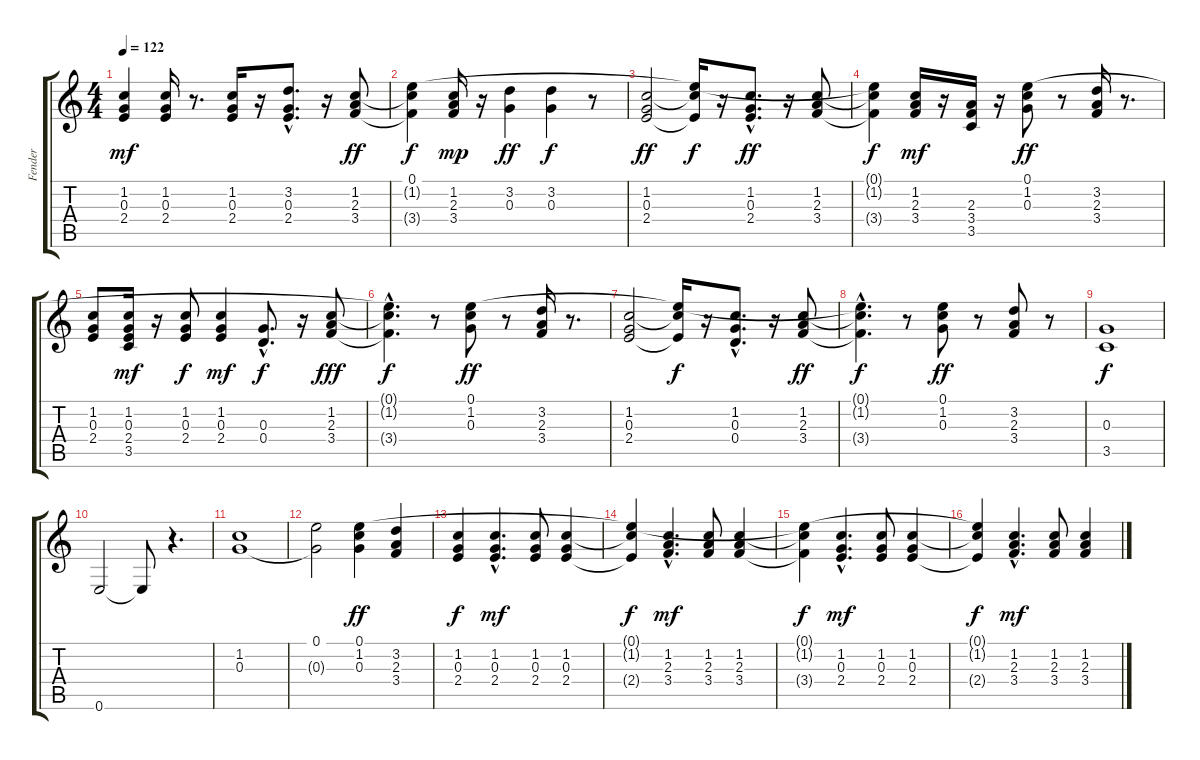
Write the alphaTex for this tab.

\track ("Fender" "Fender") {instrument electricguitarclean}
\staff {score tabs}
\tuning (E4 B3 G3 D3 A2 E2) {hide}
\ts (4 4)
\tempo 122
\clef g2
\ks c
(1.2 0.3 2.4).4{dy mf} (1.2 0.3 2.4).16 r.8{d} (1.2 0.3 2.4).16 r.16 (3.2{hac} 0.3{hac} 2.4{hac}).8{d} r.16 (1.2 2.3 3.4).8{dy ff} |
(0.1{t} 1.2{t} 3.4{t}).4{dy f} (1.2 2.3 3.4).16{dy mp} r.16 (3.2 0.3).4{dy ff} (3.2 0.3).4{dy f} r.8 |
(1.2 0.3 2.4).2{dy ff} (0.1{t} 1.2{t} 2.4{t}).16{dy f} r.16 (1.2{hac} 0.3{hac} 2.4{hac}).8{d dy ff} r.16 (1.2 2.3 3.4).8 |
(0.1{t} 1.2{t} 3.4{t}).4{dy f} (1.2 2.3 3.4).16{dy mf} r.16 (2.3 3.4 3.5).16 r.16 (0.1 1.2 0.3).8{dy ff} r.8 (3.2 2.3 3.4).16 r.8{d} |
(1.2 0.3 2.4).8 (1.2 0.3 2.4 3.5).16{dy mf} r.16 (1.2 0.3 2.4).8{dy f} (1.2 0.3 2.4).4{dy mf} (0.3{hac} 0.4{hac}).8{d dy f} r.16 (1.2 2.3 3.4).8{dy fff} |
(0.1{hac t} 1.2{hac t} 3.4{hac t}).4{d dy f} r.8 (0.1 1.2 0.3).8{dy ff} r.8 (3.2 2.3 3.4).16 r.8{d} |
(1.2 0.3 2.4).2 (0.1{t} 1.2{t} 2.4{t}).16{dy f} r.16 (1.2{hac} 0.3{hac} 0.4{hac}).8{d} r.16 (1.2 2.3 3.4).8{dy ff} |
(0.1{hac t} 1.2{hac t} 3.4{hac t}).4{d dy f} r.8 (0.1 1.2 0.3).8{dy ff} r.8 (3.2 2.3 3.4).8 r.8 |
(0.3 3.5).1{dy f} |
0.6.2 0.6{t}.8 r.4{d} |
(1.2 0.3).1 |
(0.1 0.3{t}).2 (0.1 1.2 0.3).4{dy ff} (3.2 2.3 3.4).4 |
(1.2 0.3 2.4).4{dy f} (1.2{hac} 0.3{hac} 2.4{hac}).4{d dy mf} (1.2 0.3 2.4).8 (1.2 0.3 2.4).4 |
(0.1{t} 1.2{t} 2.4{t}).4{dy f} (1.2{hac} 2.3{hac} 3.4{hac}).4{d dy mf} (1.2 2.3 3.4).8 (1.2 2.3 3.4).4 |
(0.1{t} 1.2{t} 3.4{t}).4{dy f} (1.2{hac} 0.3{hac} 2.4{hac}).4{d dy mf} (1.2 0.3 2.4).8 (1.2 0.3 2.4).4 |
(0.1{t} 1.2{t} 2.4{t}).4{dy f} (1.2{hac} 2.3{hac} 3.4{hac}).4{d dy mf} (1.2 2.3 3.4).8 (1.2 2.3 3.4).4
